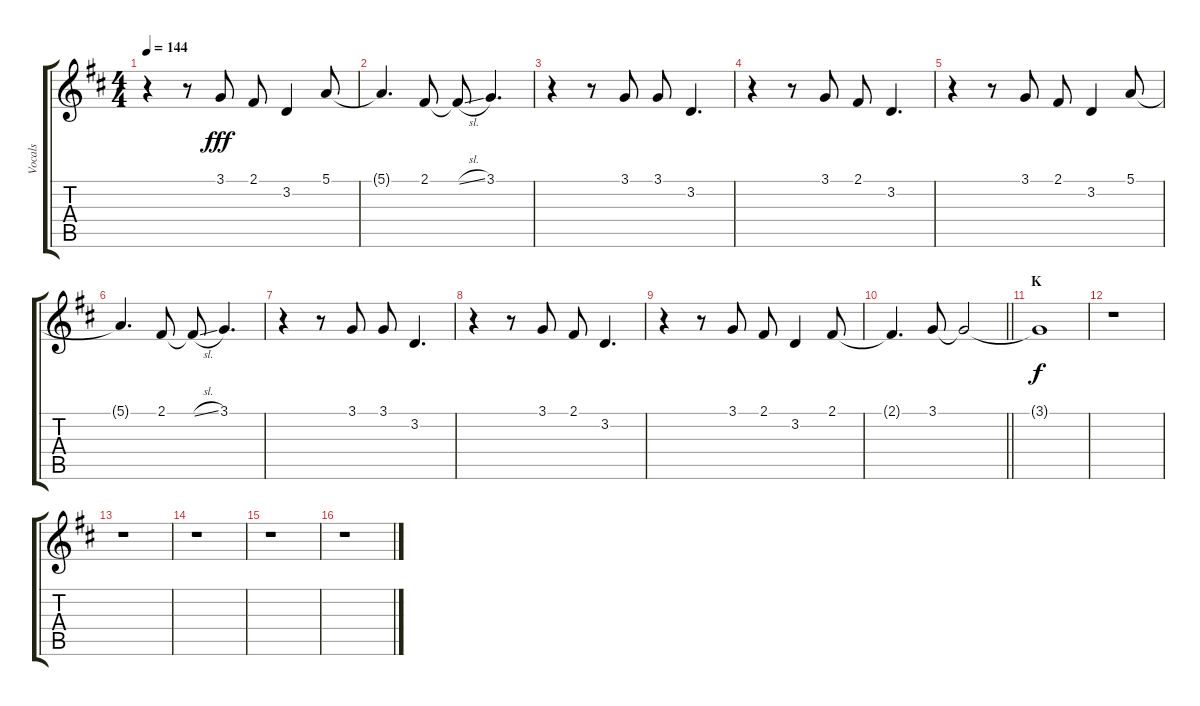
\track ("Vocals" "Vocals") {instrument voiceoohs}
\staff {score tabs}
\tuning (E4 B3 G3 D3 A2 E2) {hide}
\ts (4 4)
\tempo 144
\clef g2
\ks d
r.4{dy fff} r.8 3.1.8 2.1.8 3.2.4 5.1.8 |
5.1{t}.4{d} 2.1.8 2.1{sl t}.8 3.1.4{d} |
r.4 r.8 3.1.8 3.1.8 3.2.4{d} |
r.4 r.8 3.1.8 2.1.8 3.2.4{d} |
r.4 r.8 3.1.8 2.1.8 3.2.4 5.1.8 |
5.1{t}.4{d} 2.1.8 2.1{sl t}.8 3.1.4{d} |
r.4 r.8 3.1.8 3.1.8 3.2.4{d} |
r.4 r.8 3.1.8 2.1.8 3.2.4{d} |
r.4 r.8 3.1.8 2.1.8 3.2.4 2.1.8 |
\barLineRight lightlight
2.1{t}.4{d} 3.1.8 3.1{t}.2 |
\section ("" "K")
3.1{t}.1{dy f} |
r.1 |
r.1 |
r.1 |
r.1 |
r.1
